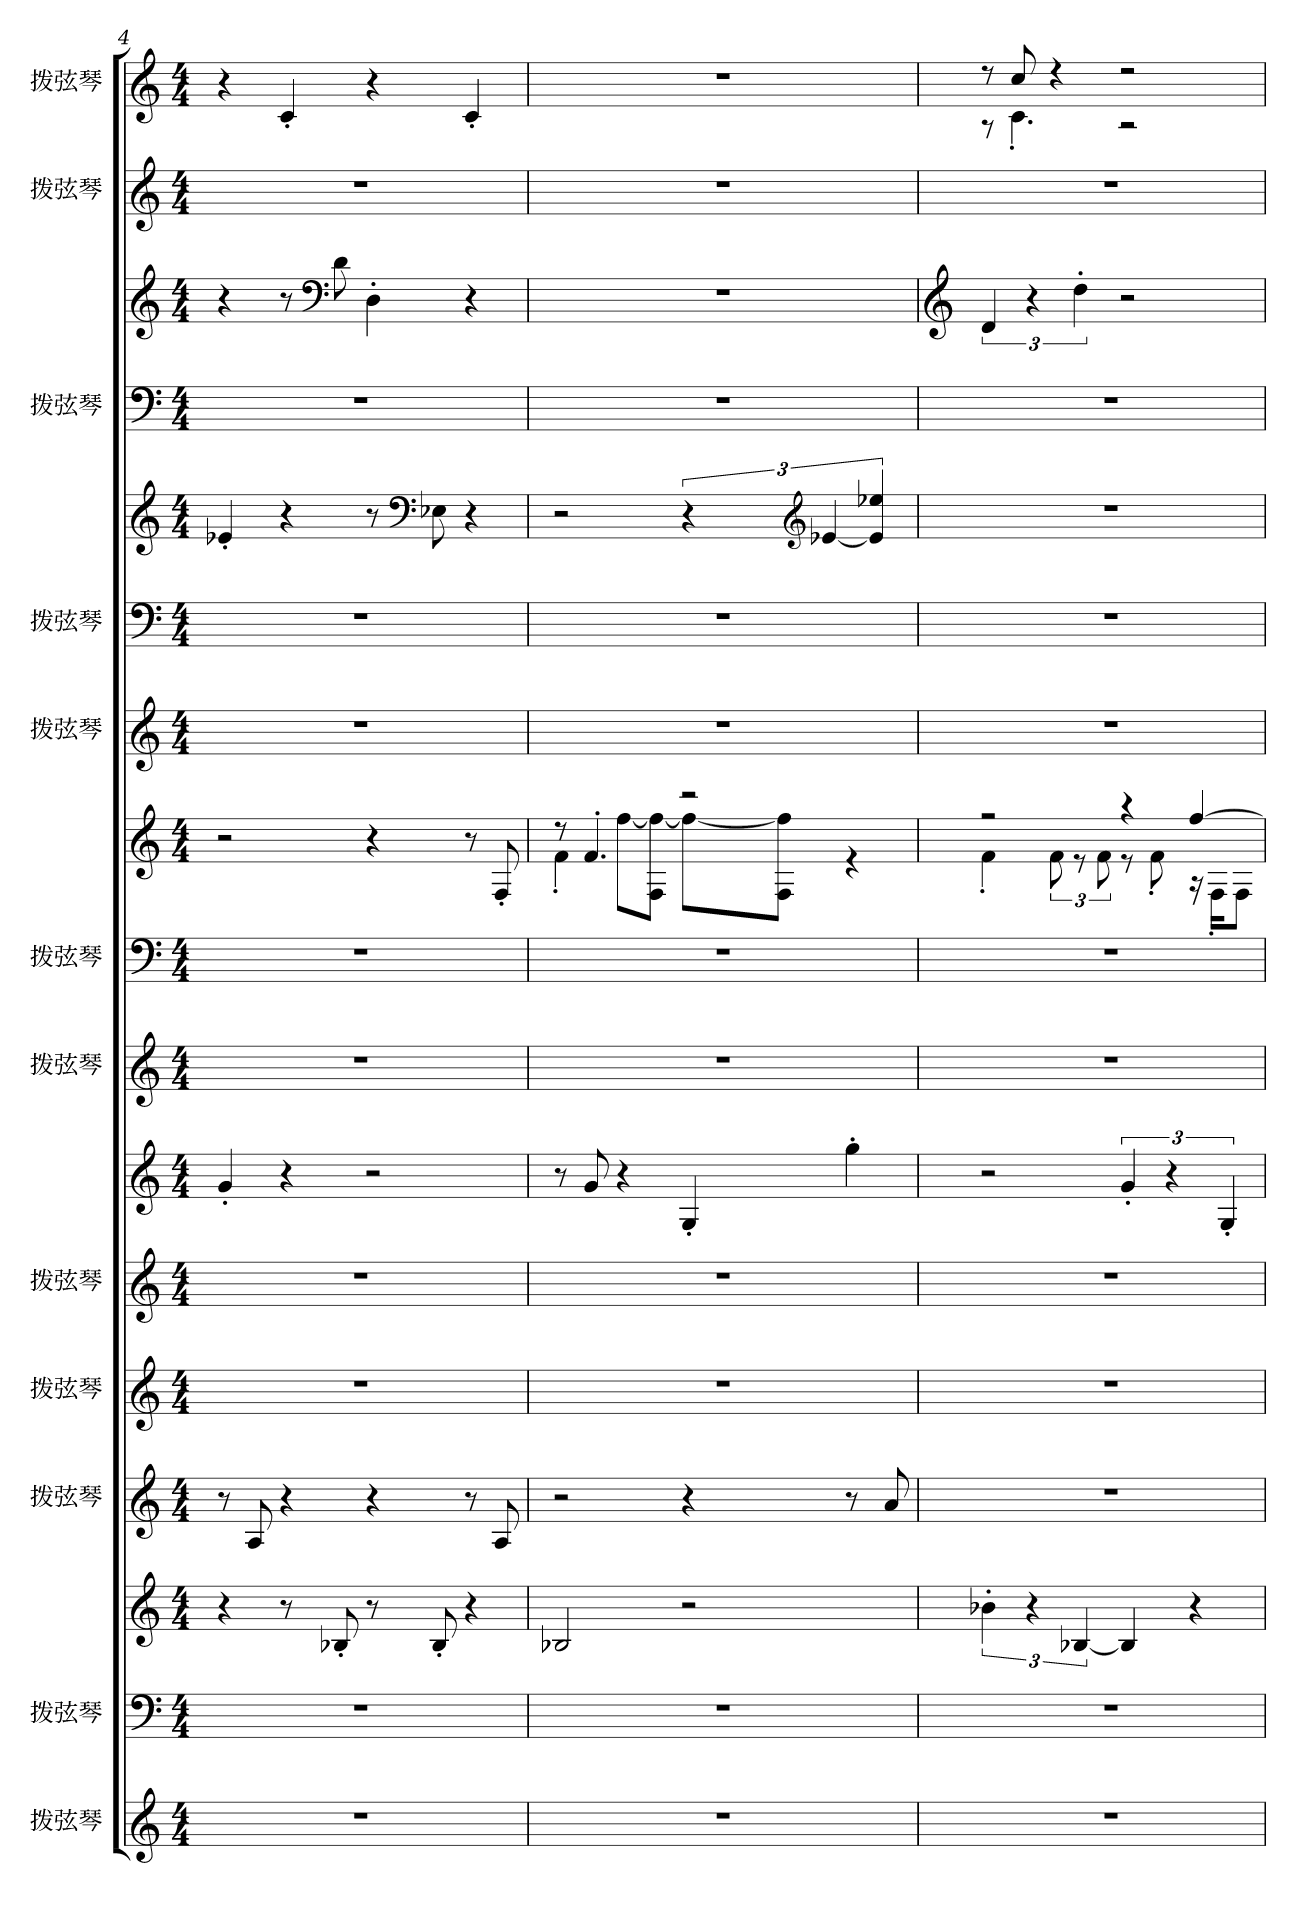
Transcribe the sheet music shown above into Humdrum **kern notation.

**kern	**kern	**kern	**kern	**kern	**kern	**kern	**kern	**kern	**kern	**kern	**kern	**kern	**kern	**kern	**kern	**kern
*part12	*part11	*part11	*part10	*part9	*part8	*part8	*part7	*part6	*part6	*part5	*part4	*part4	*part3	*part3	*part2	*part1
*staff17	*staff16	*staff15	*staff14	*staff13	*staff12	*staff11	*staff10	*staff9	*staff8	*staff7	*staff6	*staff5	*staff4	*staff3	*staff2	*staff1
*I"拨弦琴	*I"拨弦琴	*	*I"拨弦琴	*I"拨弦琴	*I"拨弦琴	*	*I"拨弦琴	*I"拨弦琴	*	*I"拨弦琴	*I"拨弦琴	*	*I"拨弦琴	*	*I"拨弦琴	*I"拨弦琴
!!LO:PB:g=z
*clefG2	*clefF4	*clefG2	*clefG2	*clefG2	*clefG2	*clefG2	*clefG2	*clefF4	*clefG2	*clefG2	*clefF4	*clefG2	*clefF4	*clefG2	*clefG2	*clefG2
*k[]	*k[]	*k[]	*k[]	*k[]	*k[]	*k[]	*k[]	*k[]	*k[]	*k[]	*k[]	*k[]	*k[]	*k[]	*k[]	*k[]
*M4/4	*M4/4	*M4/4	*M4/4	*M4/4	*M4/4	*M4/4	*M4/4	*M4/4	*M4/4	*M4/4	*M4/4	*M4/4	*M4/4	*M4/4	*M4/4	*M4/4
=4	=4	=4	=4	=4	=4	=4	=4	=4	=4	=4	=4	=4	=4	=4	=4	=4
1r	1r	4r	8r	1r	1r	4g'/	1r	1r	2r	1r	1r	4e-X'/	1r	4r	1r	4r
.	.	.	8A/	.	.	.	.	.	.	.	.	.	.	.	.	.
.	.	8r	4r	.	.	4r	.	.	.	.	.	4r	.	8r	.	4c'/
*	*	*	*	*	*	*	*	*	*	*	*	*	*	*clefF4	*	*
.	.	8B-X'/	.	.	.	.	.	.	.	.	.	.	.	8d\	.	.
.	.	8r	4r	.	.	2r	.	.	4r	.	.	8r	.	4D'\	.	4r
*	*	*	*	*	*	*	*	*	*	*	*	*clefF4	*	*	*	*
.	.	8B-'/	.	.	.	.	.	.	.	.	.	8E-X\	.	.	.	.
.	.	4r	8r	.	.	.	.	.	8r	.	.	4r	.	4r	.	4c'/
.	.	.	8A/	.	.	.	.	.	8F'/	.	.	.	.	.	.	.
=5	=5	=5	=5	=5	=5	=5	=5	=5	=5	=5	=5	=5	=5	=5	=5	=5
*	*	*	*	*	*	*	*	*	*^	*	*	*	*	*	*	*
1r	1r	2B-X/	2r	1r	1r	8r	1r	1r	8r	4f'\	1r	1r	2r	1r	1r	1r	1r
.	.	.	.	.	.	8g/	.	.	4.f'/	.	.	.	.	.	.	.	.
.	.	.	.	.	.	4r	.	.	.	[8ff\L	.	.	.	.	.	.	.
.	.	.	.	.	.	.	.	.	.	8F\ 8ff\_J	.	.	.	.	.	.	.
.	.	2r	4r	.	.	4G'/	.	.	2r	8ff\L_	.	.	6r	.	.	.	.
.	.	.	.	.	.	.	.	.	.	8F\ 8ff\]J	.	.	.	.	.	.	.
*	*	*	*	*	*	*	*	*	*	*	*	*	*clefG2	*	*	*	*
.	.	.	.	.	.	.	.	.	.	.	.	.	[6e-X/	.	.	.	.
.	.	.	8r	.	.	4gg'\	.	.	.	4r	.	.	.	.	.	.	.
.	.	.	.	.	.	.	.	.	.	.	.	.	6e-/] 6ee-X/	.	.	.	.
.	.	.	8a/	.	.	.	.	.	.	.	.	.	.	.	.	.	.
=6	=6	=6	=6	=6	=6	=6	=6	=6	=6	=6	=6	=6	=6	=6	=6	=6	=6
*	*	*	*	*	*	*	*	*	*	*	*	*	*	*	*clefG2	*	*
*	*	*	*	*	*	*	*	*	*	*	*	*	*	*	*	*	*^
1r	1r	6b-X'\	1r	1r	1r	2r	1r	1r	2r	4f'\	1r	1r	1r	1r	6d/	1r	8r	8r
.	.	.	.	.	.	.	.	.	.	.	.	.	.	.	.	.	8cc/	4.c'\
.	.	6r	.	.	.	.	.	.	.	.	.	.	.	.	6r	.	.	.
.	.	.	.	.	.	.	.	.	.	12f\	.	.	.	.	.	.	4r	.
.	.	[6B-X/	.	.	.	.	.	.	.	12r	.	.	.	.	6dd'\	.	.	.
.	.	.	.	.	.	.	.	.	.	12f\	.	.	.	.	.	.	.	.
.	.	4B-/]	.	.	.	6g'/	.	.	4r	8r	.	.	.	.	2r	.	2r	2r
.	.	.	.	.	.	.	.	.	.	8f'\	.	.	.	.	.	.	.	.
.	.	.	.	.	.	6r	.	.	.	.	.	.	.	.	.	.	.	.
.	.	4r	.	.	.	.	.	.	[4ff/	16r	.	.	.	.	.	.	.	.
.	.	.	.	.	.	.	.	.	.	16F'\KL	.	.	.	.	.	.	.	.
.	.	.	.	.	.	6G'/	.	.	.	.	.	.	.	.	.	.	.	.
.	.	.	.	.	.	.	.	.	.	8F\J	.	.	.	.	.	.	.	.
*	*	*	*	*	*	*	*	*	*v	*v	*	*	*	*	*	*	*v	*v
=	=	=	=	=	=	=	=	=	=	=	=	=	=	=	=	=
*-	*-	*-	*-	*-	*-	*-	*-	*-	*-	*-	*-	*-	*-	*-	*-	*-
